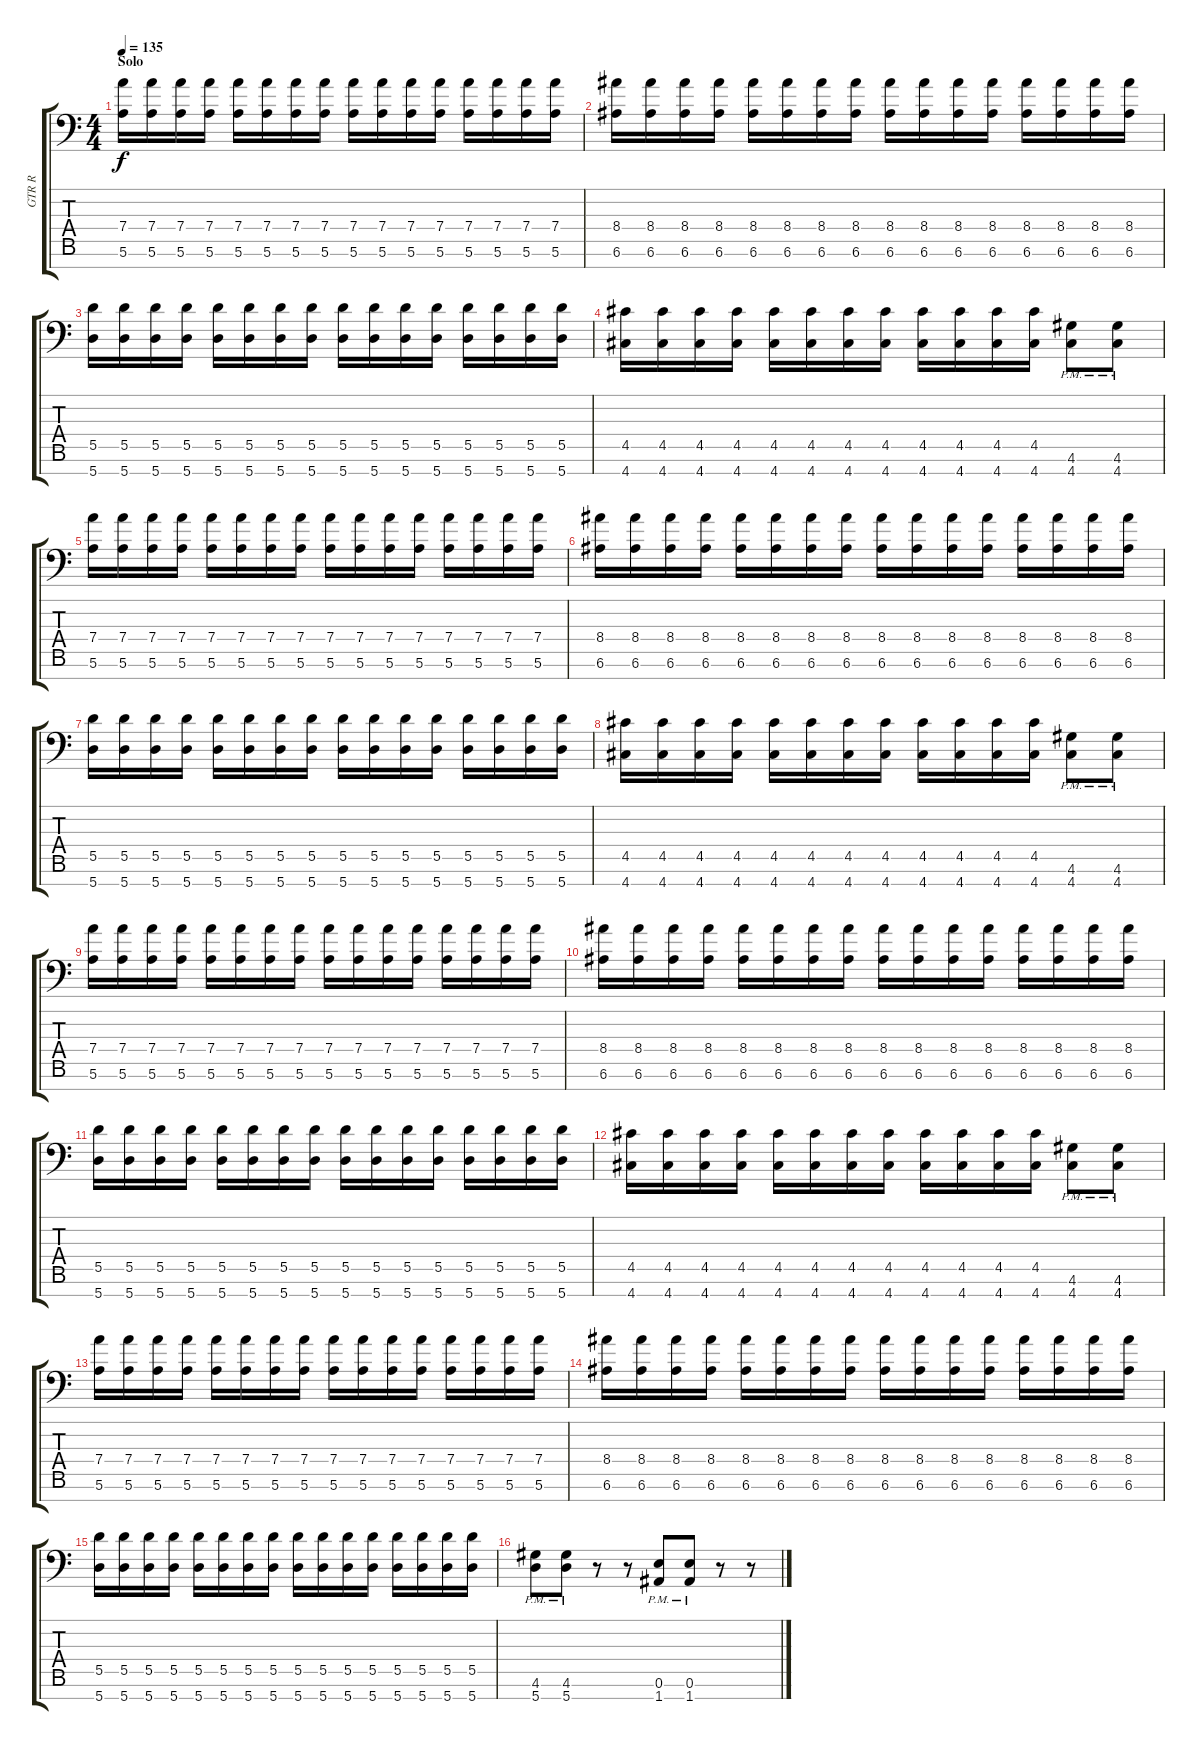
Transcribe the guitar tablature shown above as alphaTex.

\track ("GTR R" "GTR R") {instrument distortionguitar}
\staff {score tabs}
\tuning (E4 B3 G3 D3 A2 E2 A1) {hide}
\ts (4 4)
\section ("" "Solo")
\tempo 135
\clef f4
\ks c
(7.4 5.6).16{dy f} (7.4 5.6).16 (7.4 5.6).16 (7.4 5.6).16 (7.4 5.6).16 (7.4 5.6).16 (7.4 5.6).16 (7.4 5.6).16 (7.4 5.6).16 (7.4 5.6).16 (7.4 5.6).16 (7.4 5.6).16 (7.4 5.6).16 (7.4 5.6).16 (7.4 5.6).16 (7.4 5.6).16 |
(8.4 6.6).16 (8.4 6.6).16 (8.4 6.6).16 (8.4 6.6).16 (8.4 6.6).16 (8.4 6.6).16 (8.4 6.6).16 (8.4 6.6).16 (8.4 6.6).16 (8.4 6.6).16 (8.4 6.6).16 (8.4 6.6).16 (8.4 6.6).16 (8.4 6.6).16 (8.4 6.6).16 (8.4 6.6).16 |
(5.5 5.7).16 (5.5 5.7).16 (5.5 5.7).16 (5.5 5.7).16 (5.5 5.7).16 (5.5 5.7).16 (5.5 5.7).16 (5.5 5.7).16 (5.5 5.7).16 (5.5 5.7).16 (5.5 5.7).16 (5.5 5.7).16 (5.5 5.7).16 (5.5 5.7).16 (5.5 5.7).16 (5.5 5.7).16 |
(4.5 4.7).16 (4.5 4.7).16 (4.5 4.7).16 (4.5 4.7).16 (4.5 4.7).16 (4.5 4.7).16 (4.5 4.7).16 (4.5 4.7).16 (4.5 4.7).16 (4.5 4.7).16 (4.5 4.7).16 (4.5 4.7).16 (4.6{pm} 4.7{pm}).8 (4.6{pm} 4.7{pm}).8 |
(7.4 5.6).16 (7.4 5.6).16 (7.4 5.6).16 (7.4 5.6).16 (7.4 5.6).16 (7.4 5.6).16 (7.4 5.6).16 (7.4 5.6).16 (7.4 5.6).16 (7.4 5.6).16 (7.4 5.6).16 (7.4 5.6).16 (7.4 5.6).16 (7.4 5.6).16 (7.4 5.6).16 (7.4 5.6).16 |
(8.4 6.6).16 (8.4 6.6).16 (8.4 6.6).16 (8.4 6.6).16 (8.4 6.6).16 (8.4 6.6).16 (8.4 6.6).16 (8.4 6.6).16 (8.4 6.6).16 (8.4 6.6).16 (8.4 6.6).16 (8.4 6.6).16 (8.4 6.6).16 (8.4 6.6).16 (8.4 6.6).16 (8.4 6.6).16 |
(5.5 5.7).16 (5.5 5.7).16 (5.5 5.7).16 (5.5 5.7).16 (5.5 5.7).16 (5.5 5.7).16 (5.5 5.7).16 (5.5 5.7).16 (5.5 5.7).16 (5.5 5.7).16 (5.5 5.7).16 (5.5 5.7).16 (5.5 5.7).16 (5.5 5.7).16 (5.5 5.7).16 (5.5 5.7).16 |
(4.5 4.7).16 (4.5 4.7).16 (4.5 4.7).16 (4.5 4.7).16 (4.5 4.7).16 (4.5 4.7).16 (4.5 4.7).16 (4.5 4.7).16 (4.5 4.7).16 (4.5 4.7).16 (4.5 4.7).16 (4.5 4.7).16 (4.6{pm} 4.7{pm}).8 (4.6{pm} 4.7{pm}).8 |
(7.4 5.6).16 (7.4 5.6).16 (7.4 5.6).16 (7.4 5.6).16 (7.4 5.6).16 (7.4 5.6).16 (7.4 5.6).16 (7.4 5.6).16 (7.4 5.6).16 (7.4 5.6).16 (7.4 5.6).16 (7.4 5.6).16 (7.4 5.6).16 (7.4 5.6).16 (7.4 5.6).16 (7.4 5.6).16 |
(8.4 6.6).16 (8.4 6.6).16 (8.4 6.6).16 (8.4 6.6).16 (8.4 6.6).16 (8.4 6.6).16 (8.4 6.6).16 (8.4 6.6).16 (8.4 6.6).16 (8.4 6.6).16 (8.4 6.6).16 (8.4 6.6).16 (8.4 6.6).16 (8.4 6.6).16 (8.4 6.6).16 (8.4 6.6).16 |
(5.5 5.7).16 (5.5 5.7).16 (5.5 5.7).16 (5.5 5.7).16 (5.5 5.7).16 (5.5 5.7).16 (5.5 5.7).16 (5.5 5.7).16 (5.5 5.7).16 (5.5 5.7).16 (5.5 5.7).16 (5.5 5.7).16 (5.5 5.7).16 (5.5 5.7).16 (5.5 5.7).16 (5.5 5.7).16 |
(4.5 4.7).16 (4.5 4.7).16 (4.5 4.7).16 (4.5 4.7).16 (4.5 4.7).16 (4.5 4.7).16 (4.5 4.7).16 (4.5 4.7).16 (4.5 4.7).16 (4.5 4.7).16 (4.5 4.7).16 (4.5 4.7).16 (4.6{pm} 4.7{pm}).8 (4.6{pm} 4.7{pm}).8 |
(7.4 5.6).16 (7.4 5.6).16 (7.4 5.6).16 (7.4 5.6).16 (7.4 5.6).16 (7.4 5.6).16 (7.4 5.6).16 (7.4 5.6).16 (7.4 5.6).16 (7.4 5.6).16 (7.4 5.6).16 (7.4 5.6).16 (7.4 5.6).16 (7.4 5.6).16 (7.4 5.6).16 (7.4 5.6).16 |
(8.4 6.6).16 (8.4 6.6).16 (8.4 6.6).16 (8.4 6.6).16 (8.4 6.6).16 (8.4 6.6).16 (8.4 6.6).16 (8.4 6.6).16 (8.4 6.6).16 (8.4 6.6).16 (8.4 6.6).16 (8.4 6.6).16 (8.4 6.6).16 (8.4 6.6).16 (8.4 6.6).16 (8.4 6.6).16 |
(5.5 5.7).16 (5.5 5.7).16 (5.5 5.7).16 (5.5 5.7).16 (5.5 5.7).16 (5.5 5.7).16 (5.5 5.7).16 (5.5 5.7).16 (5.5 5.7).16 (5.5 5.7).16 (5.5 5.7).16 (5.5 5.7).16 (5.5 5.7).16 (5.5 5.7).16 (5.5 5.7).16 (5.5 5.7).16 |
(4.6{pm} 5.7{pm}).8 (4.6{pm} 5.7{pm}).8 r.8 r.8 (0.6{pm} 1.7{pm}).8 (0.6{pm} 1.7{pm}).8 r.8 r.8
